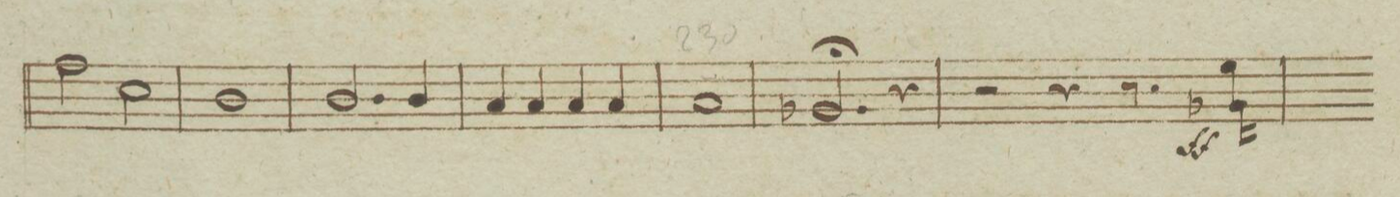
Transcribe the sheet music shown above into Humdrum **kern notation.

**kern	**dynam
*I"Violino Primo.	*
*clefG2	*
*k[b-e-a-]	*
*met(c)	*
*M4/4	*
2ff\	.
2cc\	.
=223	=223
1b-	.
=224	=224
2.b-/	.
4b-/	.
=225	=225
4a-/	.
4a-/	.
4a-/	.
4a-/	.
=226	=226
1a-	.
=227	=227
2.g-X;/	.
4r	.
=228	=228
2r	.
4r	.
8.r	.
16g-X\ 16ee-	ff
=229	=229
*-	*-
